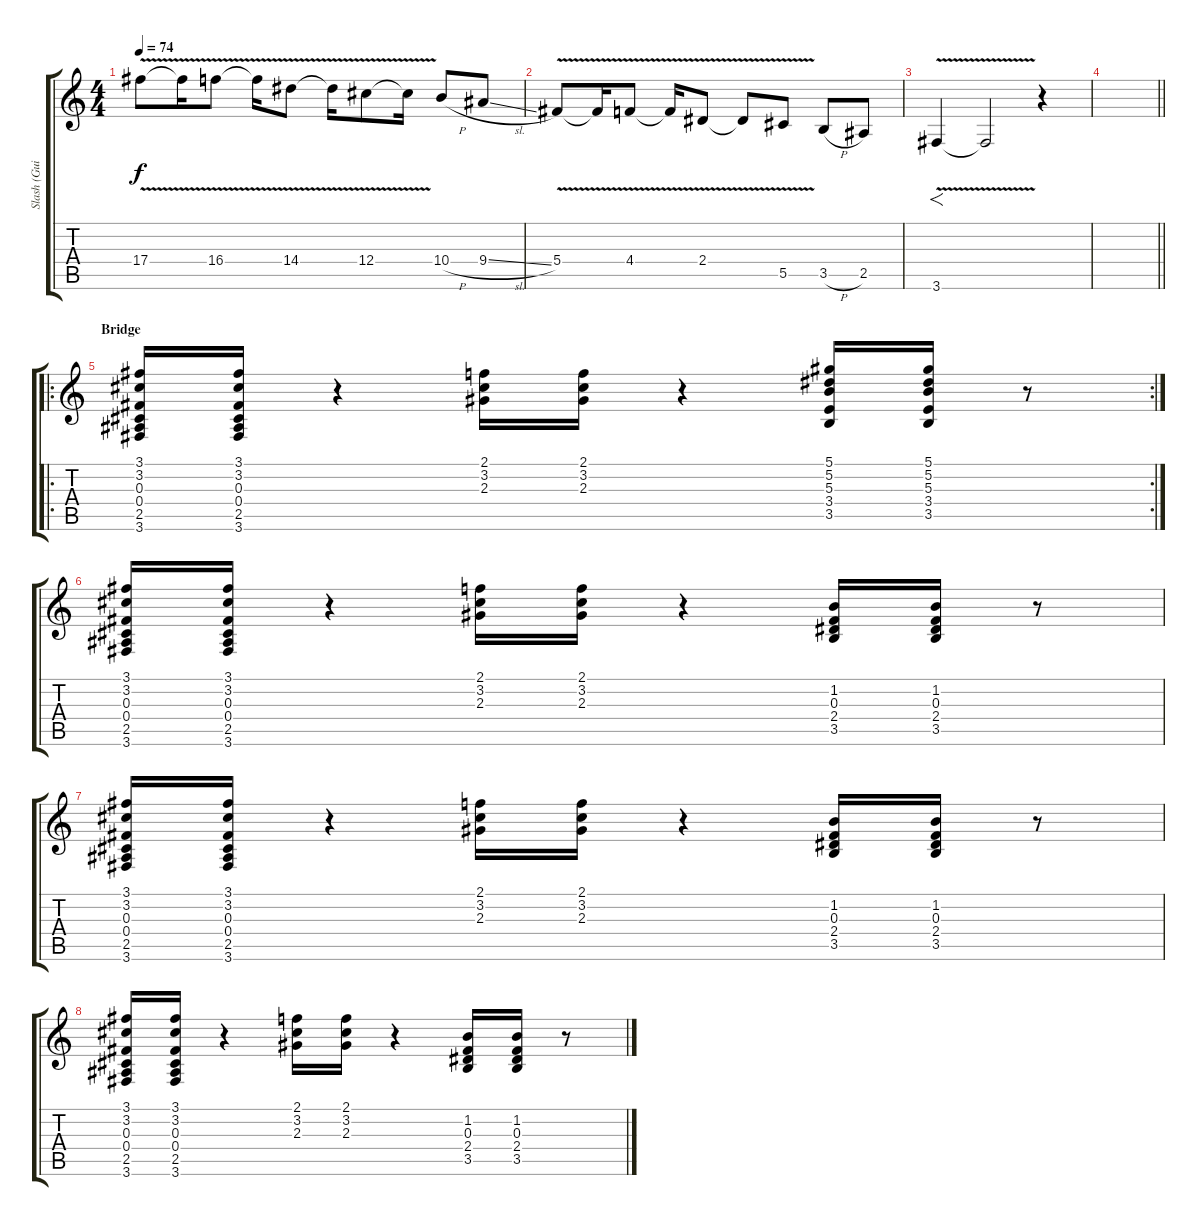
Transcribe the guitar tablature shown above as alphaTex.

\track ("Slash (Guitar - 6 Strings)" "Slash (Gui") {instrument distortionguitar}
\staff {score tabs}
\tuning (Eb4 Bb3 Gb3 Db3 Ab2 Eb2) {hide}
\ts (4 4)
\tempo 74
\clef g2
\ks c
17.4{v}.8{dy f} 17.4{t}.16 16.4{v}.8 16.4{t}.16 14.4{v}.8 14.4{t}.16 12.4{v}.8 12.4{t}.16 10.4{h}.8 9.4{sl}.8 |
5.4{v}.8 5.4{t}.16 4.4{v}.8 4.4{t}.16 2.4{v}.8 2.4{t}.8 5.5{v}.8 3.5{h}.8 2.5.8 |
3.6{v}.4{f} 3.6{t}.2 r.4 |
\barLineRight lightlight
|
\ro
\rc 2
\section ("" "Bridge")
(3.1 3.2 0.3 0.4 2.5 3.6).16{instrument electricguitarjazz} (3.1 3.2 0.3 0.4 2.5 3.6).16 r.4 (2.1 3.2 2.3).16 (2.1 3.2 2.3).16 r.4 (5.1 5.2 5.3 3.4 3.5).16 (5.1 5.2 5.3 3.4 3.5).16 r.8 |
(3.1 3.2 0.3 0.4 2.5 3.6).16{instrument electricguitarjazz} (3.1 3.2 0.3 0.4 2.5 3.6).16 r.4 (2.1 3.2 2.3).16 (2.1 3.2 2.3).16 r.4 (1.2 0.3 2.4 3.5).16 (1.2 0.3 2.4 3.5).16 r.8 |
(3.1 3.2 0.3 0.4 2.5 3.6).16{instrument electricguitarjazz} (3.1 3.2 0.3 0.4 2.5 3.6).16 r.4 (2.1 3.2 2.3).16 (2.1 3.2 2.3).16 r.4 (1.2 0.3 2.4 3.5).16 (1.2 0.3 2.4 3.5).16 r.8 |
(3.1 3.2 0.3 0.4 2.5 3.6).16{instrument electricguitarjazz} (3.1 3.2 0.3 0.4 2.5 3.6).16 r.4 (2.1 3.2 2.3).16 (2.1 3.2 2.3).16 r.4 (1.2 0.3 2.4 3.5).16 (1.2 0.3 2.4 3.5).16 r.8
